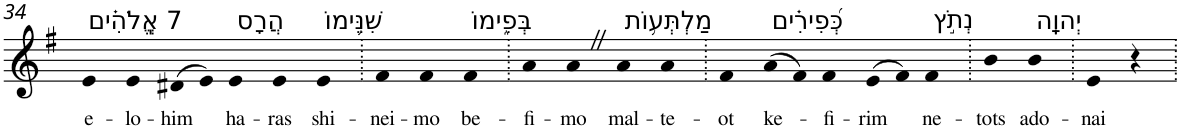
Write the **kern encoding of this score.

**kern	**text
*part1	*part1
*staff1	*staff1
*I"Piano	*
*I'Pno	*
!!LO:PB:g=z
*clefG2	*
*k[f#]	*
*G:	*
=34	=34
!LO:TX:a:t=7 אֱֽלֹהִ֗ים	!
!	!LO:LY:b
4e	e-
!	!LO:LY:b
4e	-lo-
!	!LO:LY:b
(>8d#X	-him
8e)	.
!LO:TX:a:t=הֲרָס	!
!	!LO:LY:b
4e	ha-
!	!LO:LY:b
4e	-ras
!LO:TX:a:t=שִׁנֵּ֥ימוֹ	!
!	!LO:LY:b
4e	shi-
=35.	=35.
!	!LO:LY:b
4f#	-nei-
!	!LO:LY:b
4f#	-mo
!LO:TX:a:t=בְּפִ֑ימוֹ	!
!	!LO:LY:b
4f#	be-
=36.	=36.
!	!LO:LY:b
4a	-fi-
!	!LO:LY:b
4aZ	-mo
!LO:TX:a:t=מַלְתְּע֥וֹת	!
!	!LO:LY:b
4a	mal-
!	!LO:LY:b
4a	-te-
=37.	=37.
!	!LO:LY:b
4f#	-ot
!LO:TX:a:t=כְּ֝פִירִ֗ים	!
!	!LO:LY:b
(>8a	ke-
8f#)	.
!	!LO:LY:b
4f#	-fi-
!	!LO:LY:b
(>8e	-rim
8f#)	.
!LO:TX:a:t=נְתֹ֣ץ	!
!	!LO:LY:b
4f#	ne-
=38.	=38.
!	!LO:LY:b
4b	-tots
!LO:TX:a:t=יְהוָֽה	!
!	!LO:LY:b
4b	ado-
=39.	=39.
!	!LO:LY:b
4e	-nai
4r	.
=.	=.
*-	*-
